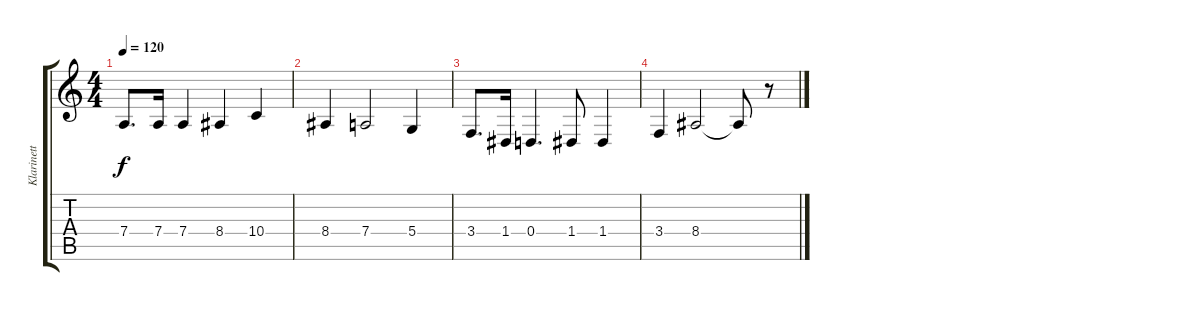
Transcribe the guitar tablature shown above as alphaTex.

\track ("Klarinett" "Klarinett") {instrument clarinet}
\staff {score tabs}
\tuning (E4 B3 G3 D3 A2 E2) {hide}
\ts (4 4)
\tempo 120
\clef g2
\ks c
7.4.8{d dy f volume 8} 7.4.16 7.4.4 8.4.4 10.4.4 |
8.4.4 7.4.2 5.4.4 |
3.4.8{d} 1.4.16 0.4.4{d} 1.4.8 1.4.4 |
3.4.4 8.4.2 8.4{t}.8 r.8
